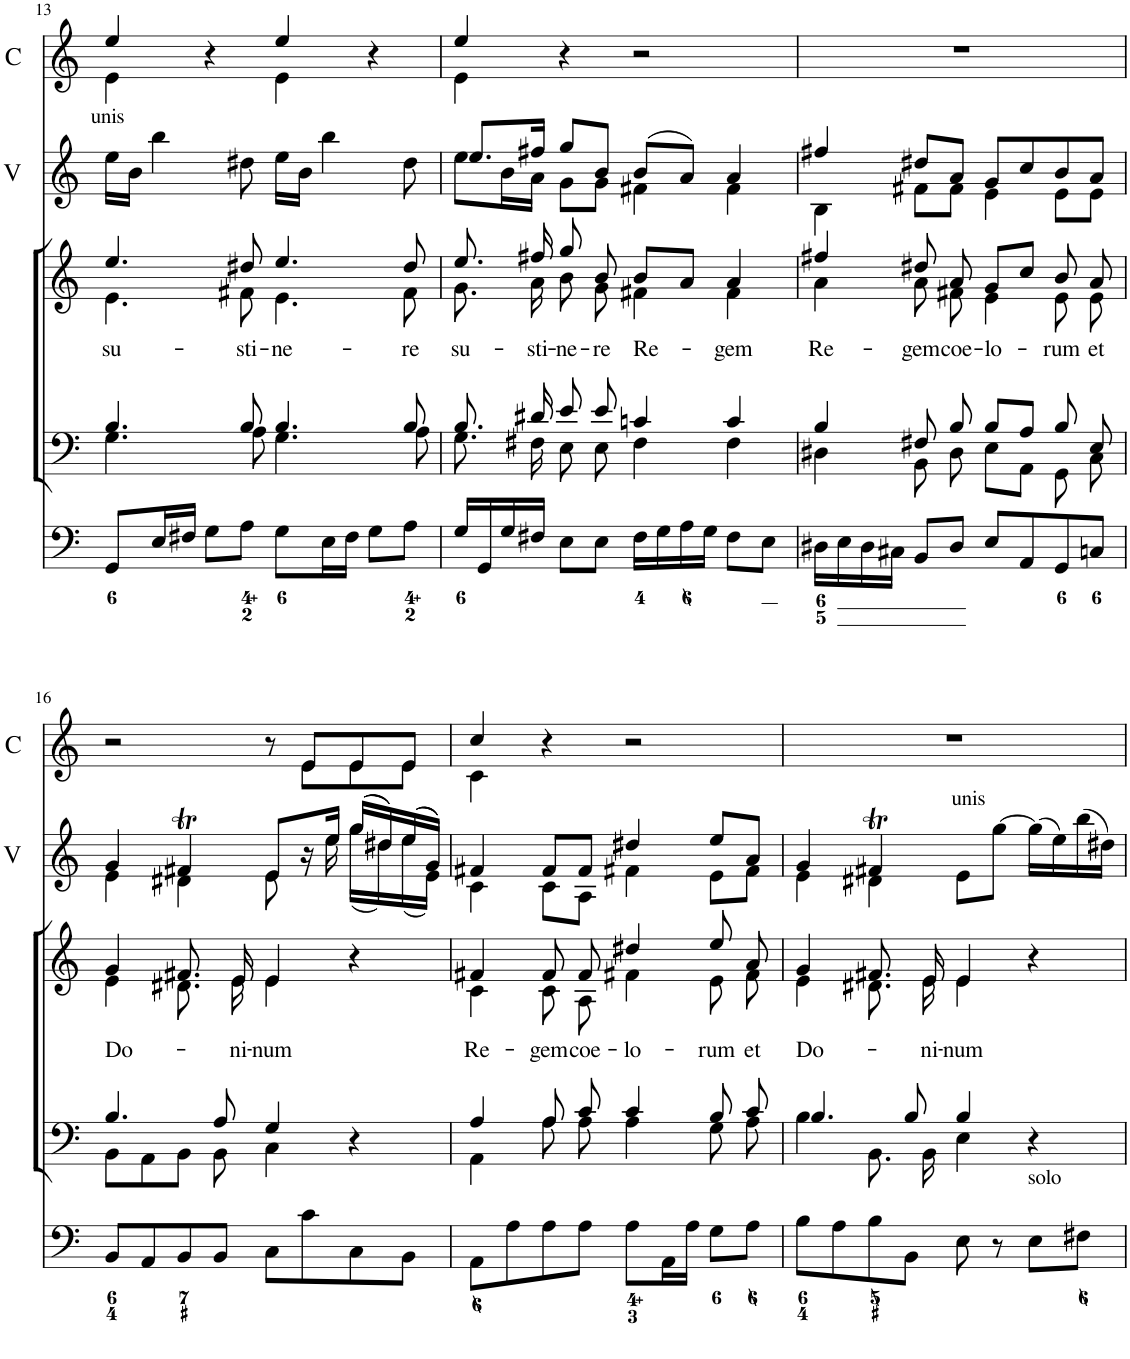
**kern	**kern	**kern	**text	**kern	**kern	**kern	**kern
*part7	*part6	*part5	*part5	*part4	*part3	*part2	*part1
*staff7	*staff6	*staff5	*staff5	*staff4	*staff3	*staff2	*staff1
*I"Organ	*I"Voice	*I"Voice	*	*I"Violin	*I"Violin	*I"2 Violini	*I"2 Clarini in C
*	*	*	*	*I'Vln.	*I'Vln.	*I'V	*I'C
!!LO:PB:g=z
*clefF4	*clefF4	*clefG2	*	*clefG2	*clefG2	*clefG2	*clefG2
*k[]	*k[]	*k[]	*	*k[]	*k[]	*k[]	*k[]
*M4/4	*M4/4	*M4/4	*	*M4/4	*M4/4	*M4/4	*M4/4
*met(c)	*met(c)	*met(c)	*	*met(c)	*met(c)	*met(c)	*met(c)
=13	=13	=13	=13	=13	=13	=13	=13
*	*^	*	*	*	*	*	*
!	!	!	!	!	!	!	!LO:TX:a:t=unis	!
!	!	!	!	!	!	!LO:TX:a:t=unis	!	!
!	!	!	!	!	!LO:TX:a:t=unis	!	!	!
!	!	!	!	!LO:LY:b	!	!	!	!
*	*	*	*^	*	*	*	*	*^
8GG/L	4.B/	4.G\	4.ee/	4.e\	su-	16ee	16ee	16ee\LL	4ee/	4e\
.	.	.	.	.	.	16b	16b	16b\JJ	.	.
16E/L	.	.	.	.	.	4bb	4bb	4bb\	.	.
16F#X/JJ	.	.	.	.	.	.	.	.	.	.
8G\L	.	.	.	.	.	.	.	.	4r	4ryy
!	!	!	!	!	!LO:LY:b	!	!	!	!	!
8A\J	8B/	8A\	8dd#X/	8f#X\	-sti-	8dd#X	8dd#X	8dd#X\	.	.
!	!	!	!	!	!LO:LY:b	!	!	!	!	!
8G\L	4.B/	4.G\	4.ee/	4.e\	-ne-	16ee	16ee	16ee\LL	4ee/	4e\
.	.	.	.	.	.	16b	16b	16b\JJ	.	.
16E\L	.	.	.	.	.	4bb	4bb	4bb\	.	.
16F#\JJ	.	.	.	.	.	.	.	.	.	.
8G\L	.	.	.	.	.	.	.	.	4r	4ryy
!	!	!	!	!	!LO:LY:b	!	!	!	!	!
8A\J	8B/	8A\	8dd#/	8f#\	-re	8dd#	8dd#	8dd#\	.	.
=14	=14	=14	=14	=14	=14	=14	=14	=14	=14	=14
!	!	!	!	!	!LO:LY:b	!	!	!	!	!
*	*	*	*	*	*	*	*	*^	*	*
16G/LL	8.B/	8.G\	8.ee/	8.g\	su-	8ee	8.ee	8.ee/L	8ee\L	4ee/	4e\
16GG/	.	.	.	.	.	.	.	.	.	.	.
16G/	.	.	.	.	.	16b	.	.	16b\L	.	.
!	!	!	!	!	!LO:LY:b	!	!	!	!	!	!
16F#X/JJ	16d#X/	16F#X\	16ff#X/	16a\	-sti-	16a	16ff#X	16ff#X/Jk	16a\JJ	.	.
!	!	!	!	!	!LO:LY:b	!	!	!	!	!	!
8E\L	8e/	8E\	8gg/	8b\	-ne-	8g	8gg	8gg/L	8g\L	4r	2.ryy
!	!	!	!	!	!LO:LY:b	!	!	!	!	!	!
8E\J	8e/	8E\	8b/	8g\	-re	8g	8b	8b/J	8g\J	.	.
!	!	!	!	!	!LO:LY:b	!	!	!	!	!	!
16F#\LL	4cn/	4F#\	8b/L	4f#X\	Re-	4f#X	(8b	(8b/L	4f#X\	2r	.
16G\	.	.	.	.	.	.	.	.	.	.	.
16A\	.	.	8a/J	.	.	.	8a)	8a/J)	.	.	.
16G\JJ	.	.	.	.	.	.	.	.	.	.	.
!	!	!	!	!	!LO:LY:b	!	!	!	!	!	!
8F#\L	4c/	4F#\	4a/	4f#\	-gem	4f#	4a	4a/	4f#\	.	.
8E\J	.	.	.	.	.	.	.	.	.	.	.
*	*	*	*	*	*	*	*	*	*	*v	*v
=15	=15	=15	=15	=15	=15	=15	=15	=15	=15	=15
!	!	!	!	!	!LO:LY:b	!	!	!	!	!
16D#X\LL	4B/	4D#X\	4ff#X/	4a\	Re-	4B	4ff#X	4ff#X/	4B\	1r
16E\	.	.	.	.	.	.	.	.	.	.
16D#\	.	.	.	.	.	.	.	.	.	.
16C#X\JJ	.	.	.	.	.	.	.	.	.	.
!	!	!	!	!	!LO:LY:b	!	!	!	!	!
8BB/L	8F#X/	8BB\	8dd#X/	8a\	-gem	8f#X	8dd#X	8dd#X/L	8f#X\L	.
!	!	!	!	!	!LO:LY:b	!	!	!	!	!
8D#/J	8B/	8D#\	8a/	8f#X\	coe-	8f#	8a	8a/J	8f#\J	.
!	!	!	!	!	!LO:LY:b	!	!	!	!	!
8E/L	8B/L	8E\L	8g/L	4e\	-lo-	4e	8g	8g/L	4e\	.
8AA/	8A/J	8AA\J	8cc/J	.	.	.	8cc	8cc/	.	.
!	!	!	!	!	!LO:LY:b	!	!	!	!	!
8GG/	8B/	8GG\	8b/	8e\	-rum	8e	8b	8b/	8e\L	.
!	!	!	!	!	!LO:LY:b	!	!	!	!	!
8Cn/J	8E/	8C\	8a/	8e\	et	8e	8a	8a/J	8e\J	.
!!LO:LB:g=z
=16	=16	=16	=16	=16	=16	=16	=16	=16	=16	=16
!	!	!	!	!	!	!	!LO:TX:a:t=div	!	!	!
!	!	!	!	!	!	!LO:TX:a:t=div	!	!	!	!
!	!	!	!	!	!LO:LY:b	!	!	!	!	!
*	*	*	*	*	*	*	*	*	*	*^
8BB/L	4.B/	8BB\L	4g/	4e\	Do-	4e	4g	4g/	4e\	2r	8ryy
*	*	*	*	*	*	*	*	*	*	*v	*v
8AA/	.	8AA\	.	.	.	.	.	.	.	.
8BB/	.	8BB\J	8.f#X/	8.d#X\	.	4d#X	4f#Xt	4f#Xt/	4d#X\	.
8BB/J	8A/	8BB\	.	.	.	.	.	.	.	.
!	!	!	!	!	!LO:LY:b	!	!	!	!	!
.	.	.	16e/	16e\	-ni-	.	.	.	.	.
!	!	!	!	!	!LO:LY:b	!	!	!	!	!
8C\L	4G/	4C\	4e/	4e\	-num	8e	8e	8e/L	8e\	8r
*	*	*	*	*	*	*	*	*	*	*^
8c\	.	.	.	.	.	16r	16r	16r	16ryy	8e/L	8e\L
.	.	.	.	.	.	16ee	16ee	16ee/JJ	16ee\	.	.
8C\	4r	4ryy	4r	4ryy	.	(16gg	(16gg	((16gg/LL	(16gg\LL	8e/	8e\
.	.	.	.	.	.	16dd#X)	16dd#X)	16dd#X/))	16dd#\)	.	.
8BB\J	.	.	.	.	.	(16ee	(16ee	((16ee/	(16ee\	8e/J	8e\J
.	.	.	.	.	.	16e)	16g)	16g/JJ))	16e\JJ)	.	.
=17	=17	=17	=17	=17	=17	=17	=17	=17	=17	=17	=17
!	!	!	!	!	!LO:LY:b	!	!	!	!	!	!
8AA\L	4A/	4AA\	4f#X/	4c\	Re-	4c	4f#X	4f#X/	4c\	4cc/	4c\
8A\	.	.	.	.	.	.	.	.	.	.	.
!	!	!	!	!	!LO:LY:b	!	!	!	!	!	!
8A\	8A/	8A\	8f#/	8c\	-gem	8c	8f#	8f#/L	8c\L	4r	2.ryy
!	!	!	!	!	!LO:LY:b	!	!	!	!	!	!
8A\J	8c/	8A\	8f#/	8A\	coe-	8A	8f#	8f#/J	8A\J	.	.
!	!	!	!	!	!LO:LY:b	!	!	!	!	!	!
8A\L	4c/	4A\	4dd#X/	4f#X\	-lo-	4f#X	4dd#X	4dd#X/	4f#X\	2r	.
16AA\L	.	.	.	.	.	.	.	.	.	.	.
16A\JJ	.	.	.	.	.	.	.	.	.	.	.
!	!	!	!	!	!LO:LY:b	!	!	!	!	!	!
8G\L	8B/	8G\	8ee/	8e\	-rum	8e	8ee	8ee/L	8e\L	.	.
!	!	!	!	!	!LO:LY:b	!	!	!	!	!	!
8A\J	8c/	8A\	8a/	8f#\	et	8f#	8a	8a/J	8f#\J	.	.
*	*	*	*	*	*	*	*	*	*	*v	*v
=18	=18	=18	=18	=18	=18	=18	=18	=18	=18	=18
!	!	!	!	!	!LO:LY:b	!	!	!	!	!
8B\L	4.B/	4B\	4g/	4e\	Do-	4e	4g	4g/	4e\	1r
8A\	.	.	.	.	.	.	.	.	.	.
8B\	.	8.BB\	8.f#X/	8.d#X\	.	4d#X	4f#Xt	4f#Xt/	4d#X\	.
8BB\J	8B/	.	.	.	.	.	.	.	.	.
!	!	!	!	!	!LO:LY:b	!	!	!	!	!
.	.	16BB\	16e/	16e\	-ni-	.	.	.	.	.
!	!	!	!	!	!	!	!	!LO:TX:a:t=unis	!	!
!	!	!	!	!	!	!	!LO:TX:a:t=unis	!	!	!
!	!	!	!	!	!	!LO:TX:a:t=unis	!	!	!	!
!	!	!	!	!	!LO:LY:b	!	!	!	!	!
8E\	4B/	4E\	4e/	4e\	-num	8eL	8eL	8e\L	2ryy	.
8r	.	.	.	.	.	[8ggJ	[8ggJ	[8gg\J	.	.
!LO:TX:a:t=solo	!	!	!	!	!	!	!	!	!	!
8E\L	4r	4ryy	4r	4ryy	.	(16ggLL]	(16ggLL]	(16gg\LL]	.	.
.	.	.	.	.	.	16ee)	16ee)	16ee\)	.	.
8F#X\J	.	.	.	.	.	(16bb	(16bb	(16bb\	.	.
.	.	.	.	.	.	16dd#XJJ)	16dd#XJJ)	16dd#X\JJ)	.	.
*	*v	*v	*	*	*	*	*	*v	*v	*
*	*	*v	*v	*	*	*	*	*
=	=	=	=	=	=	=	=
*-	*-	*-	*-	*-	*-	*-	*-
